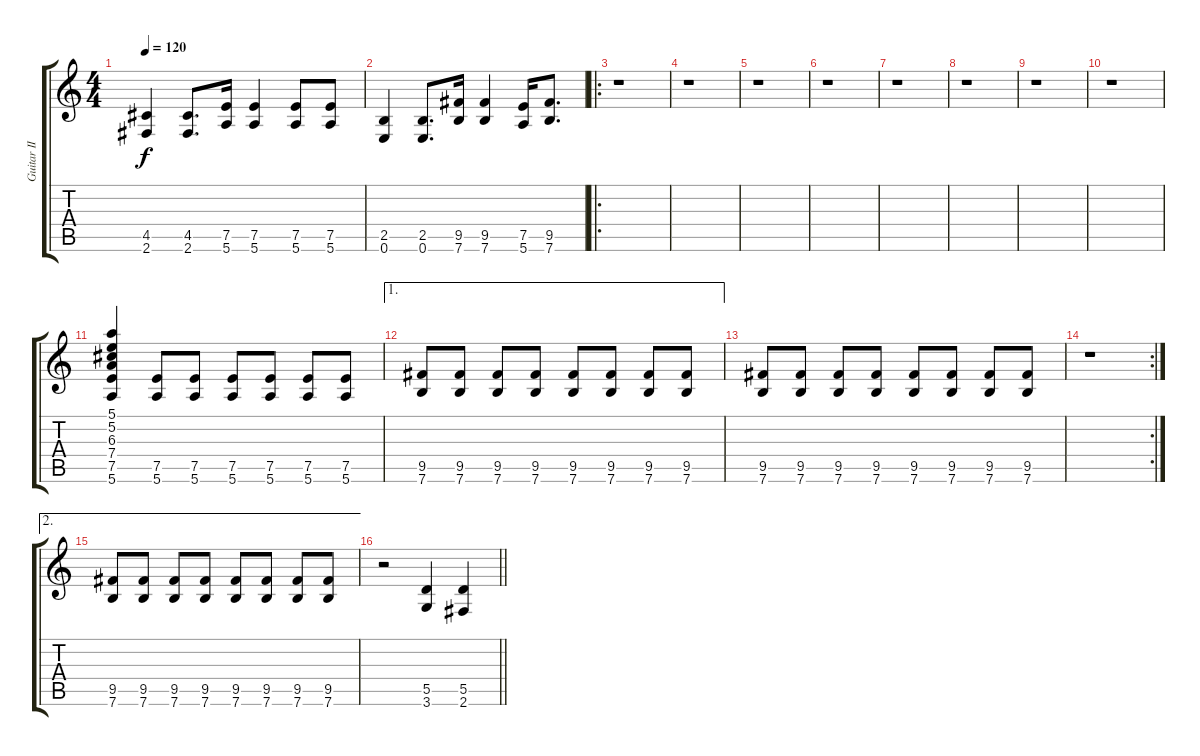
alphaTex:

\track ("Guitar II" "Guitar II") {instrument overdrivenguitar}
\staff {score tabs}
\tuning (E4 B3 G3 D3 A2 E2) {hide}
\ts (4 4)
\tempo 120
\clef g2
\ks c
(4.5 2.6).4{dy f} (4.5 2.6).8{d} (7.5 5.6).16 (7.5 5.6).4 (7.5 5.6).8 (7.5 5.6).8 |
(2.5 0.6).4 (2.5 0.6).8{d} (9.5 7.6).16 (9.5 7.6).4 (7.5 5.6).16 (9.5 7.6).8{d} |
\ro
r.1 |
r.1 |
r.1 |
r.1 |
r.1 |
r.1 |
r.1 |
r.1 |
(5.1 5.2 6.3 7.4 7.5 5.6).4 (7.5 5.6).8 (7.5 5.6).8 (7.5 5.6).8 (7.5 5.6).8 (7.5 5.6).8 (7.5 5.6).8 |
\ae 1
(9.5 7.6).8 (9.5 7.6).8 (9.5 7.6).8 (9.5 7.6).8 (9.5 7.6).8 (9.5 7.6).8 (9.5 7.6).8 (9.5 7.6).8 |
(9.5 7.6).8 (9.5 7.6).8 (9.5 7.6).8 (9.5 7.6).8 (9.5 7.6).8 (9.5 7.6).8 (9.5 7.6).8 (9.5 7.6).8 |
\rc 2
r.1 |
\ae 2
(9.5 7.6).8 (9.5 7.6).8 (9.5 7.6).8 (9.5 7.6).8 (9.5 7.6).8 (9.5 7.6).8 (9.5 7.6).8 (9.5 7.6).8 |
\barLineRight lightlight
r.2 (5.5 3.6).4 (5.5 2.6).4
